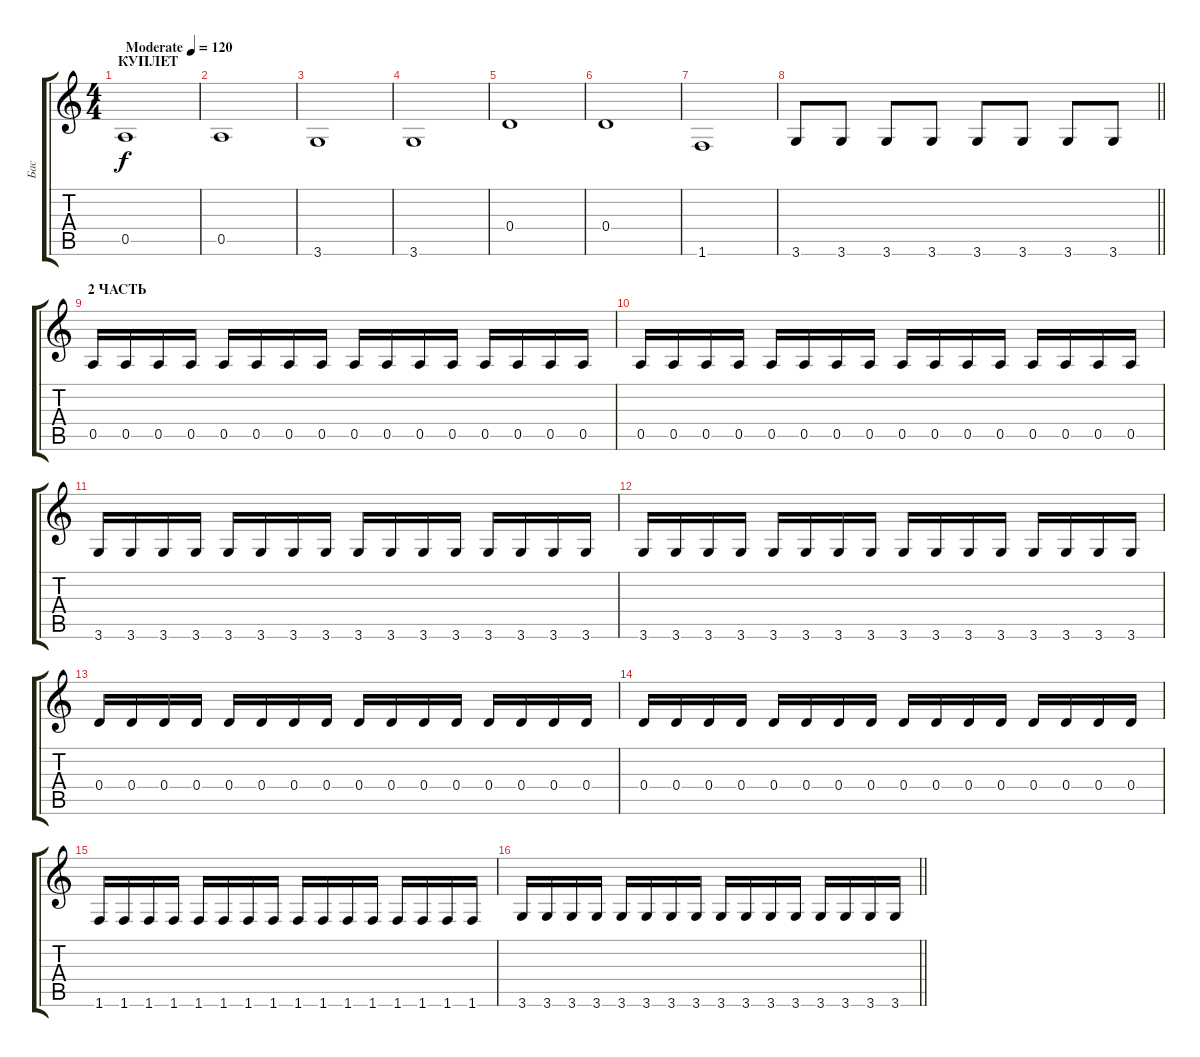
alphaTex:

\track ("Бас" "Бас") {instrument electricbassfinger}
\staff {score tabs}
\tuning (E4 B3 G3 D3 A2 E2) {hide}
\ts (4 4)
\section ("" "КУПЛЕТ")
\tempo (120 "Moderate")
\clef g2
\ks c
0.5.1{dy f instrument electricbassfinger} |
0.5.1 |
3.6.1 |
3.6.1 |
0.4.1 |
0.4.1 |
1.6.1 |
\barLineRight lightlight
3.6.8 3.6.8 3.6.8 3.6.8 3.6.8 3.6.8 3.6.8 3.6.8 |
\section ("" "2 ЧАСТЬ")
0.5.16 0.5.16 0.5.16 0.5.16 0.5.16 0.5.16 0.5.16 0.5.16 0.5.16 0.5.16 0.5.16 0.5.16 0.5.16 0.5.16 0.5.16 0.5.16 |
0.5.16 0.5.16 0.5.16 0.5.16 0.5.16 0.5.16 0.5.16 0.5.16 0.5.16 0.5.16 0.5.16 0.5.16 0.5.16 0.5.16 0.5.16 0.5.16 |
3.6.16 3.6.16 3.6.16 3.6.16 3.6.16 3.6.16 3.6.16 3.6.16 3.6.16 3.6.16 3.6.16 3.6.16 3.6.16 3.6.16 3.6.16 3.6.16 |
3.6.16 3.6.16 3.6.16 3.6.16 3.6.16 3.6.16 3.6.16 3.6.16 3.6.16 3.6.16 3.6.16 3.6.16 3.6.16 3.6.16 3.6.16 3.6.16 |
0.4.16 0.4.16 0.4.16 0.4.16 0.4.16 0.4.16 0.4.16 0.4.16 0.4.16 0.4.16 0.4.16 0.4.16 0.4.16 0.4.16 0.4.16 0.4.16 |
0.4.16 0.4.16 0.4.16 0.4.16 0.4.16 0.4.16 0.4.16 0.4.16 0.4.16 0.4.16 0.4.16 0.4.16 0.4.16 0.4.16 0.4.16 0.4.16 |
1.6.16 1.6.16 1.6.16 1.6.16 1.6.16 1.6.16 1.6.16 1.6.16 1.6.16 1.6.16 1.6.16 1.6.16 1.6.16 1.6.16 1.6.16 1.6.16 |
\barLineRight lightlight
3.6.16 3.6.16 3.6.16 3.6.16 3.6.16 3.6.16 3.6.16 3.6.16 3.6.16 3.6.16 3.6.16 3.6.16 3.6.16 3.6.16 3.6.16 3.6.16
